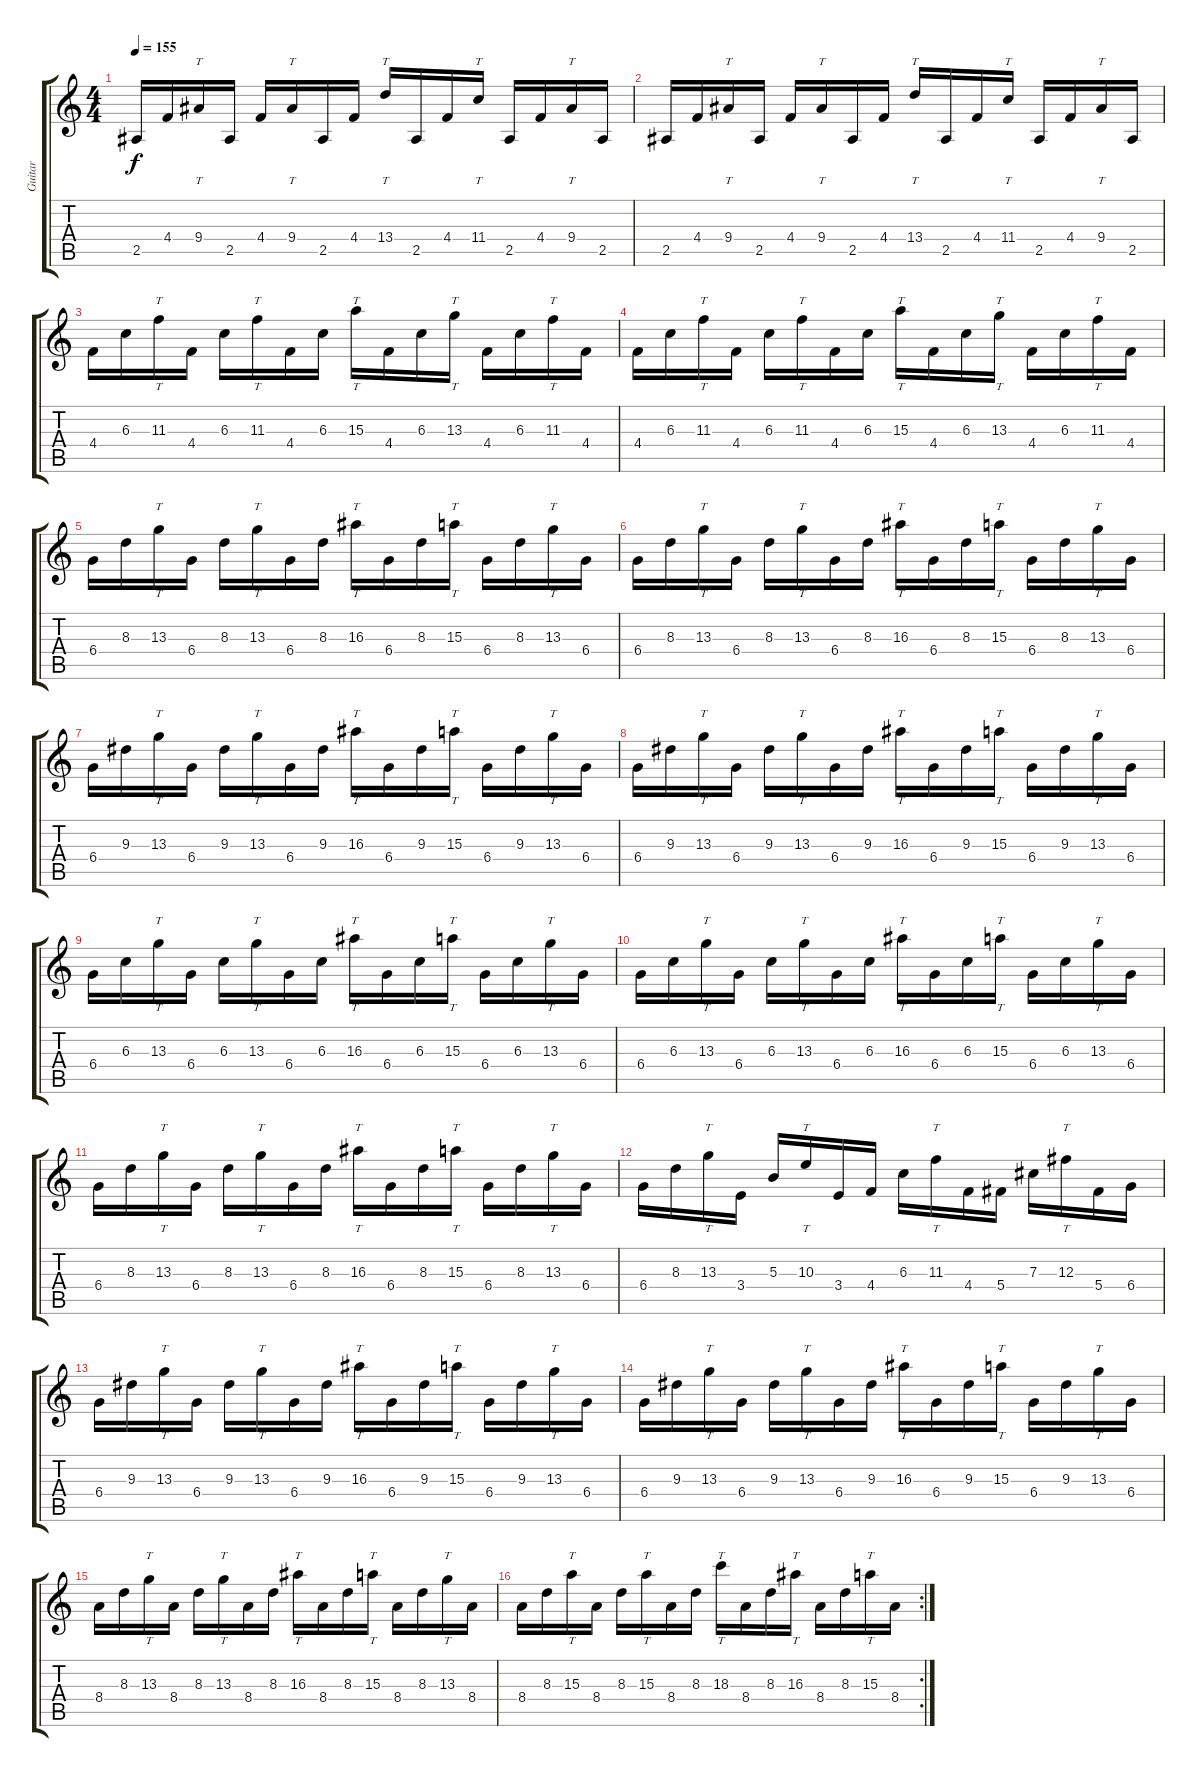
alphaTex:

\track ("Guitar" "Guitar") {instrument acousticguitarnylon}
\staff {score tabs}
\tuning (Eb4 Bb3 Gb3 Db3 Ab2 Eb2) {hide}
\ts (4 4)
\tempo 155
\clef g2
\ks c
2.5.16{dy f balance 0} 4.4.16 9.4.16{tt} 2.5.16 4.4.16 9.4.16{tt} 2.5.16 4.4.16 13.4.16{tt} 2.5.16 4.4.16 11.4.16{tt} 2.5.16 4.4.16 9.4.16{tt} 2.5.16 |
2.5.16 4.4.16 9.4.16{tt} 2.5.16 4.4.16 9.4.16{tt} 2.5.16 4.4.16 13.4.16{tt} 2.5.16 4.4.16 11.4.16{tt} 2.5.16 4.4.16 9.4.16{tt} 2.5.16 |
4.4.16{balance 16} 6.3.16 11.3.16{tt} 4.4.16 6.3.16 11.3.16{tt} 4.4.16 6.3.16 15.3.16{tt} 4.4.16 6.3.16 13.3.16{tt} 4.4.16 6.3.16 11.3.16{tt} 4.4.16 |
4.4.16 6.3.16 11.3.16{tt} 4.4.16 6.3.16 11.3.16{tt} 4.4.16 6.3.16 15.3.16{tt} 4.4.16 6.3.16 13.3.16{tt} 4.4.16 6.3.16 11.3.16{tt} 4.4.16 |
6.4.16{balance 0} 8.3.16 13.3.16{tt} 6.4.16 8.3.16 13.3.16{tt} 6.4.16 8.3.16 16.3.16{tt} 6.4.16 8.3.16 15.3.16{tt} 6.4.16 8.3.16 13.3.16{tt} 6.4.16 |
6.4.16 8.3.16 13.3.16{tt} 6.4.16 8.3.16 13.3.16{tt} 6.4.16 8.3.16 16.3.16{tt} 6.4.16 8.3.16 15.3.16{tt} 6.4.16 8.3.16 13.3.16{tt} 6.4.16 |
6.4.16{balance 16} 9.3.16 13.3.16{tt} 6.4.16 9.3.16 13.3.16{tt} 6.4.16 9.3.16 16.3.16{tt} 6.4.16 9.3.16 15.3.16{tt} 6.4.16 9.3.16 13.3.16{tt} 6.4.16 |
6.4.16 9.3.16 13.3.16{tt} 6.4.16 9.3.16 13.3.16{tt} 6.4.16 9.3.16 16.3.16{tt} 6.4.16 9.3.16 15.3.16{tt} 6.4.16 9.3.16 13.3.16{tt} 6.4.16 |
6.4.16{balance 0} 6.3.16 13.3.16{tt} 6.4.16 6.3.16 13.3.16{tt} 6.4.16 6.3.16 16.3.16{tt} 6.4.16 6.3.16 15.3.16{tt} 6.4.16 6.3.16 13.3.16{tt} 6.4.16 |
6.4.16 6.3.16 13.3.16{tt} 6.4.16 6.3.16 13.3.16{tt} 6.4.16 6.3.16 16.3.16{tt} 6.4.16 6.3.16 15.3.16{tt} 6.4.16 6.3.16 13.3.16{tt} 6.4.16 |
6.4.16{balance 16} 8.3.16 13.3.16{tt} 6.4.16 8.3.16 13.3.16{tt} 6.4.16 8.3.16 16.3.16{tt} 6.4.16 8.3.16 15.3.16{tt} 6.4.16 8.3.16 13.3.16{tt} 6.4.16 |
6.4.16 8.3.16 13.3.16{tt} 3.4.16 5.3.16 10.3.16{tt} 3.4.16 4.4.16 6.3.16 11.3.16{tt} 4.4.16 5.4.16 7.3.16 12.3.16{tt} 5.4.16 6.4.16 |
6.4.16{balance 0} 9.3.16 13.3.16{tt} 6.4.16 9.3.16 13.3.16{tt} 6.4.16 9.3.16 16.3.16{tt} 6.4.16 9.3.16 15.3.16{tt} 6.4.16 9.3.16 13.3.16{tt} 6.4.16 |
6.4.16 9.3.16 13.3.16{tt} 6.4.16 9.3.16 13.3.16{tt} 6.4.16 9.3.16 16.3.16{tt} 6.4.16 9.3.16 15.3.16{tt} 6.4.16 9.3.16 13.3.16{tt} 6.4.16 |
8.4.16{balance 16} 8.3.16 13.3.16{tt} 8.4.16 8.3.16 13.3.16{tt} 8.4.16 8.3.16 16.3.16{tt} 8.4.16 8.3.16 15.3.16{tt} 8.4.16 8.3.16 13.3.16{tt} 8.4.16 |
\rc 2
8.4.16 8.3.16 15.3.16{tt} 8.4.16 8.3.16 15.3.16{tt} 8.4.16 8.3.16 18.3.16{tt} 8.4.16 8.3.16 16.3.16{tt} 8.4.16 8.3.16 15.3.16{tt} 8.4.16
